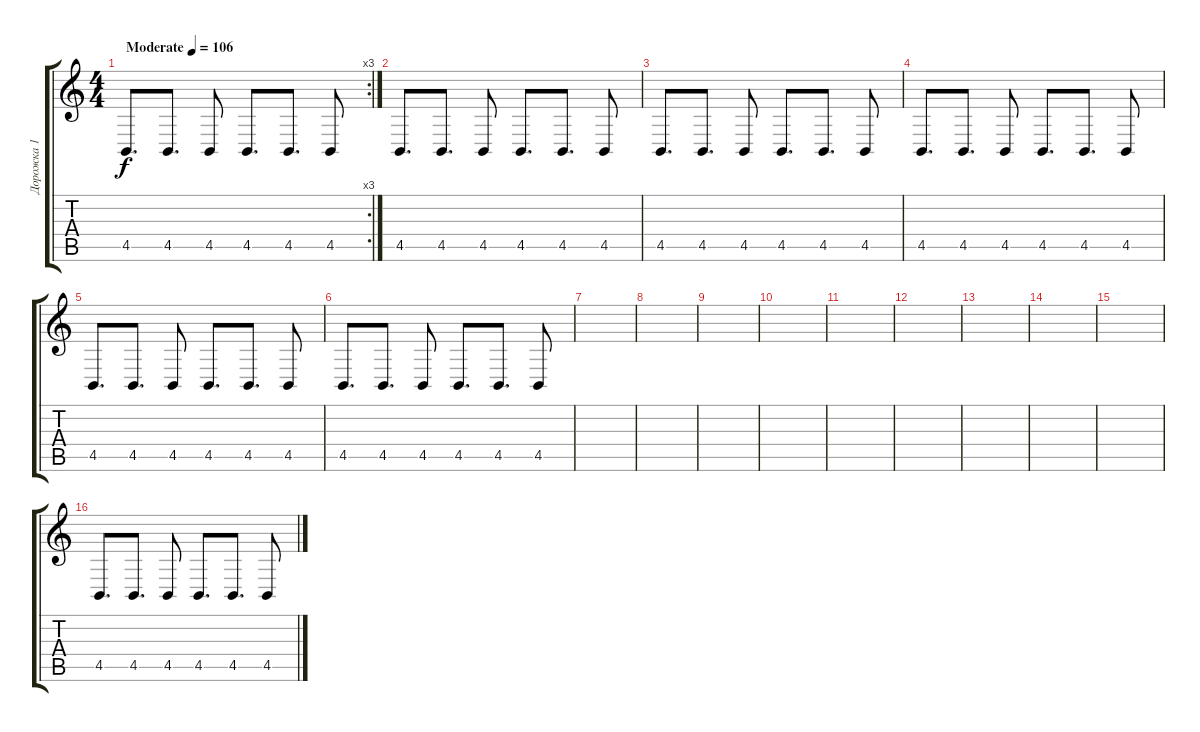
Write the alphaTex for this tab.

\track ("Дорожка 1" "Дорожка 1") {instrument honkytonkpiano}
\staff {score tabs}
\tuning (D4 A3 F3 C3 G2 C2) {hide}
\rc 3
\ts (4 4)
\tempo (106 "Moderate")
\clef g2
\ks c
4.5.8{d dy f instrument honkytonkpiano} 4.5.8{d} 4.5.8 4.5.8{d} 4.5.8{d} 4.5.8 |
4.5.8{d} 4.5.8{d} 4.5.8 4.5.8{d} 4.5.8{d} 4.5.8 |
4.5.8{d} 4.5.8{d} 4.5.8 4.5.8{d} 4.5.8{d} 4.5.8 |
4.5.8{d} 4.5.8{d} 4.5.8 4.5.8{d} 4.5.8{d} 4.5.8 |
4.5.8{d} 4.5.8{d} 4.5.8 4.5.8{d} 4.5.8{d} 4.5.8 |
4.5.8{d} 4.5.8{d} 4.5.8 4.5.8{d} 4.5.8{d} 4.5.8 |
|
|
|
|
|
|
|
|
|
4.5.8{d} 4.5.8{d} 4.5.8 4.5.8{d} 4.5.8{d} 4.5.8
